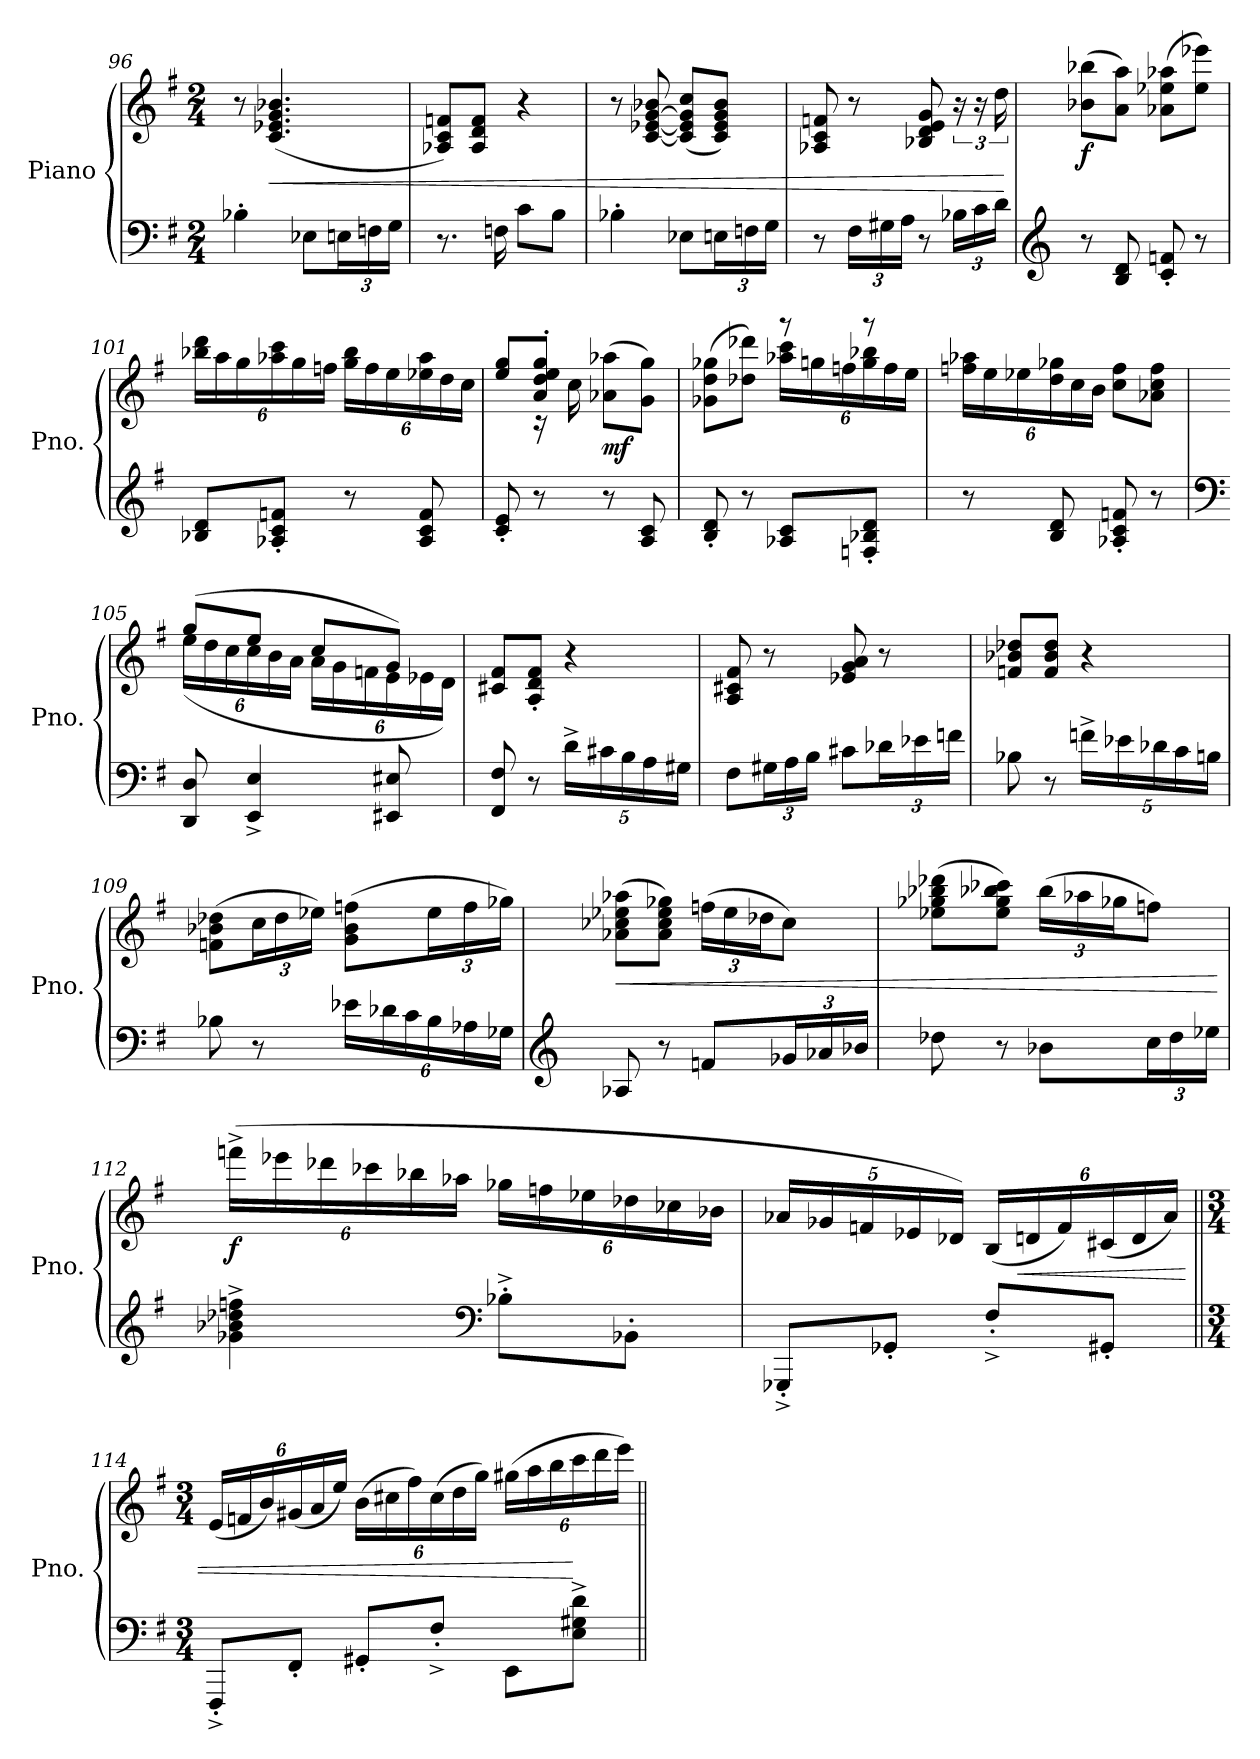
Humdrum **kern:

**kern	**kern	**dynam
*part1	*part1	*part1
*staff2	*staff1	*staff1/2
*I"Piano	*	*
*I'Pno.	*	*
!!LO:LB:g=z
*clefF4	*clefG2	*
*k[f#]	*k[f#]	*
*M2/4	*M2/4	*
=96	=96	=96
4B-X'\	8r	.
!	!	!LO:HP:b
.	(4.c/ 4.e-X/ 4.g/ 4.b-X/	<
8E-X\L	.	.
*Xbrackettup	*	*
24En\L	.	.
24Fn\	.	.
24G\JJ	.	.
=97	=97	=97
8.r	8A-X/ 8c/ 8fn/L)	.
.	8A-/ 8d/ 8f/J	.
16Fn\	.	.
8c\L	4r	.
8B\J	.	.
=98	=98	=98
4B-X'\	8r	.
.	[8c/ [8e-X/ [8g/ 8b-X/	.
8E-X\L	(8c/] 8e-/] 8g/] 8cc/L	.
24En\L	8c/ 8e-/ 8g/ 8b-/J)	.
24Fn\	.	.
24G\JJ	.	.
=99	=99	=99
8r	8A-X/ 8c/ 8fn/	.
24F#\LL	8r	.
24G#X\	.	.
24A\JJ	.	.
8r	8B-X/ 8d/ 8e/ 8g/	.
24B-X\LL	24r	.
24c\	24r	.
24d\JJ	24dd\	.
.	.	[
=100	=100	=100
*clefG2	*	*
!	!	!LO:DY:b
8r	(8b-X\ 8bb-X\L	f
8B/ 8d/	8a\ 8aa\J)	.
8c/' 8fn/'	(8a-X\ 8ee-X\ 8aa-X\L	.
8r	8ee-\ 8eee-X\J)	.
!!LO:PB:g=z
=101	=101	=101
*	*Xbrackettup	*
8B-X/ 8d/L	24bb-X\ 24ddd\LL	.
.	24aa\	.
.	24gg\	.
8A-X/' 8c/' 8fn/'J	24aa-X\ 24ccc\	.
.	24gg\	.
.	24ffn\JJ	.
8r	24gg\ 24bb-\LL	.
.	24ff\	.
.	24ee\	.
8A-/ 8c/ 8f/	24ee-X\ 24aa-\	.
.	24dd\	.
.	24cc\JJ	.
!!LO:LB:g=z
=102	=102	=102
*	*^	*
8c/' 8e/'	8ee/ 8gg/L	8ryy	.
8r	8a/' 8dd/' 8ee/' 8gg/'J	16r	.
.	.	16cc\	.
!	!	!	!LO:DY:b
8r	(8a-X\ 8aa-X\L	4ryy	mf
8A/ 8c/	8g\ 8gg\J)	.	.
=103	=103	=103	=103
8B/' 8d/'	(8g-X\ 8dd\ 8gg-X\L	4ryy	.
8r	8dd-X\ 8ddd-X\J)	.	.
8A-X/ 8c/L	8r	24aa-X\ 24ccc\LL	.
.	.	24ggn\	.
.	.	24ffn\	.
8Fn/' 8B-X/' 8d/'J	8r	24gg\ 24bb-X\	.
.	.	24ff\	.
.	.	24ee\JJ	.
*	*v	*v	*
=104	=104	=104
8r	24ffn\ 24aa-X\LL	.
.	24ee\	.
.	24ee-X\	.
8B/ 8d/	24dd\ 24gg-X\	.
.	24cc\	.
.	24b\JJ	.
8A-X/' 8c/' 8fn/'	8cc\ 8ff\L	.
8r	8a-X\ 8cc\ 8ff\J	.
=105	=105	=105
*clefF4	*	*
*	*^	*
8DD/ 8D/	(8gg/L	(24ee\LL	.
.	.	24dd\	.
.	.	24cc\	.
4EE/^ 4E/^	8ee/J	24cc\	.
.	.	24b\	.
.	.	24a\JJ	.
.	8cc/L	24a\LL	.
.	.	24g\	.
.	.	24fn\	.
8EE#X/ 8E#X/	8g/J)	24e\	.
.	.	24e-X\	.
.	.	24d\JJ)	.
*	*v	*v	*
!!LO:LB:g=z
=106	=106	=106
8FF#/ 8F#/	8c#X/ 8f#/L	.
8r	8A/' 8d/' 8f#/'J	.
20d^\LL	4r	.
20c#X\	.	.
20B\	.	.
20A\	.	.
20G#X\JJ	.	.
=107	=107	=107
8F#\L	8A/ 8c#X/ 8f#/	.
24G#X\L	8r	.
24A\	.	.
24B\JJ	.	.
8c#X\L	8e-X/ 8g/ 8a/	.
24d-X\L	8r	.
24e-X\	.	.
24fn\JJ	.	.
=108	=108	=108
8B-X\	8fn/ 8b-X/ 8dd-X/L	.
8r	8f/ 8b-/ 8dd-/J	.
20fn^\LL	4r	.
20e-X\	.	.
20d-X\	.	.
20c\	.	.
20Bn\JJ	.	.
=109	=109	=109
8B-X\	(8fn\ 8b-X\ 8dd-X\L	.
8r	24cc\L	.
.	24dd-\	.
.	24ee-X\JJ)	.
24e-X\LL	(8g\ 8b-\ 8ffn\L	.
24d-X\	.	.
24c\	.	.
24B-\	24ee-\L	.
24A-X\	24ff\	.
24G-X\JJ	24gg-X\JJ)	.
!!LO:LB:g=z
=110	=110	=110
*clefG2	*	*
!	!	!LO:HP:b
8A-X/	(8a-X\ 8cc-X\ 8ee-X\ 8aa-X\L	<
8r	8a-\ 8cc-\ 8ee-\ 8gg-X\J)	.
8fn/L	(24ffn\LL	.
.	24ee-\	.
.	24dd-X\J	.
24g-X/L	8cc-\J)	.
24a-X/	.	.
24b-X/JJ	.	.
=111	=111	=111
8dd-X\	(8ee-X\ 8gg-X\ 8bb-X\ 8ddd-X\L	.
8r	8ee-\ 8gg-\ 8bb-X\ 8ccc-X\J)	.
8b-X\L	(24bb-\LL	.
.	24aa-X\	.
.	24gg-X\J	.
24cc\L	8ffn\J)	.
24dd-\	.	.
24ee-X\JJ	.	.
.	.	[
=112	=112	=112
!	!	!LO:DY:b
4g-X\^ 4b-X\^ 4dd-X\^ 4ffn\^	(24fffn^\LL	f
.	24eee-X\	.
.	24ddd-X\	.
.	24ccc-X\	.
.	24bb-X\	.
.	24aa-X\JJ	.
*clefF4	*	*
8B-X'^\L	24gg-X\LL	.
.	24ffn\	.
.	24ee-X\	.
8BB-X'\J	24dd-X\	.
.	24cc-X\	.
.	24b-X\JJ	.
!!LO:LB:g=z
=113	=113	=113
8GGG-X'^/L	20a-X/LL	.
.	20g-X/	.
.	20fn/	.
8GG-X'/J	.	.
.	20e-X/	.
.	20d-X/JJ)	.
8F#'^/L	(24B/LL	.
!	!	!LO:HP:b
.	24dn/	<
.	24f/)	.
8GG#X'/J	(24c#X/	.
.	24d/	.
.	24a-/JJ)	.
=114||	=114||	=114||
*M3/4	*M3/4	*
8FFF#'^/L	(24e/LL	.
.	24fn/	.
.	24b/)	.
8FF#'/J	(24g#X/	.
.	24a/	.
.	24ee/JJ)	.
8GG#X'/L	(24b\LL	.
.	24cc#X\	.
.	24ff#\)	.
8F#'^/J	(24cc#\	.
.	24dd\	.
.	24gg\JJ)	.
8EE\L	(24gg#X\LL	.
.	24aa\	.
.	24bb\	.
8E\^ 8G#X\^ 8d\^J	24ccc\	[
.	24ddd\	.
.	24eee\JJ)	.
=||	=||	=||
*-	*-	*-
